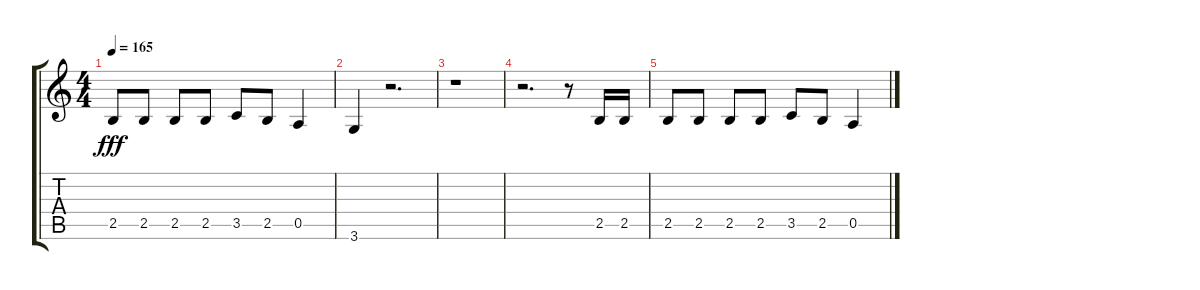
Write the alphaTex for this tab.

\track "" {instrument electricguitarclean}
\staff {score tabs}
\tuning (E4 B3 G3 D3 A2 E2) {hide}
\ts (4 4)
\tempo 165
\clef g2
\ks c
2.5.8{dy fff} 2.5.8 2.5.8 2.5.8 3.5.8 2.5.8 0.5.4 |
3.6.4 r.2{d} |
r.1 |
r.2{d} r.8 2.5.16 2.5.16 |
2.5.8 2.5.8 2.5.8 2.5.8 3.5.8 2.5.8 0.5.4
